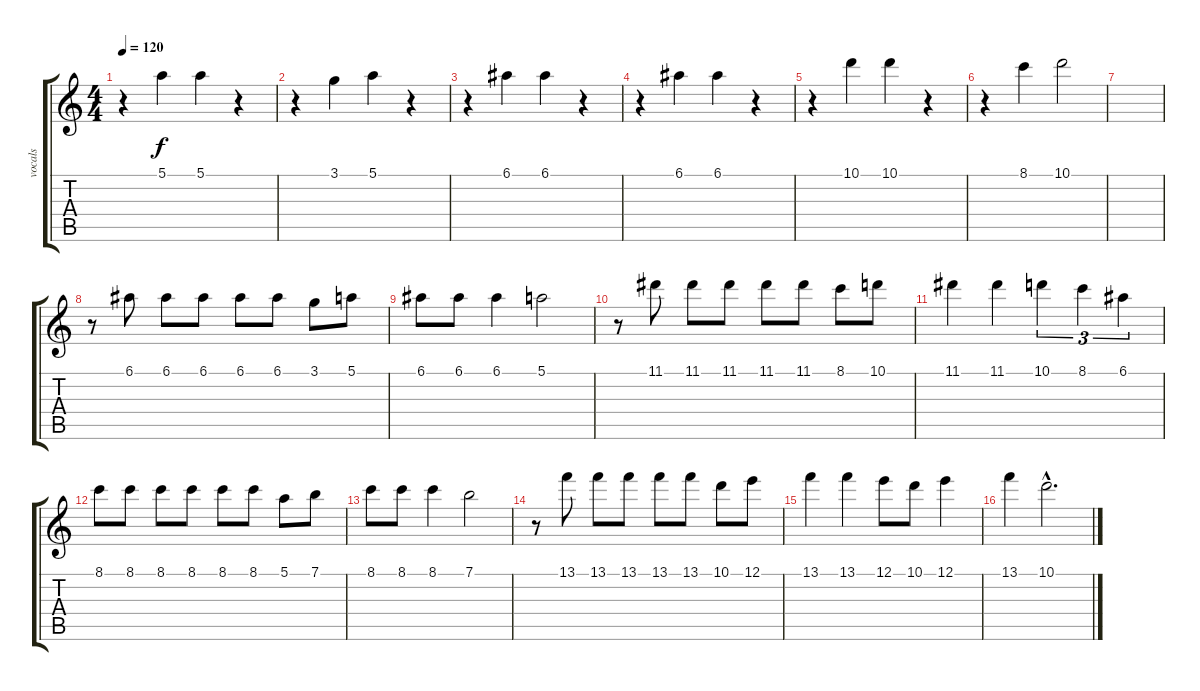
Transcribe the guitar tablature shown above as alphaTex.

\track ("vocals" "vocals") {instrument acousticguitarsteel}
\staff {score tabs}
\tuning (E4 B3 G3 D3 A2 E2) {hide}
\ts (4 4)
\tempo 120
\clef g2
\ks c
r.4{dy f} 5.1.4 5.1.4 r.4 |
r.4 3.1.4 5.1.4 r.4 |
r.4 6.1.4 6.1.4 r.4 |
r.4 6.1.4 6.1.4 r.4 |
r.4 10.1.4 10.1.4 r.4 |
r.4 8.1.4 10.1.2 |
|
r.8 6.1.8 6.1.8 6.1.8 6.1.8 6.1.8 3.1.8 5.1.8 |
6.1.8 6.1.8 6.1.4 5.1.2 |
r.8 11.1.8 11.1.8 11.1.8 11.1.8 11.1.8 8.1.8 10.1.8 |
11.1.4 11.1.4 10.1.4{tu (3 2)} 8.1.4{tu (3 2)} 6.1.4{tu (3 2)} |
8.1.8 8.1.8 8.1.8 8.1.8 8.1.8 8.1.8 5.1.8 7.1.8 |
8.1.8 8.1.8 8.1.4 7.1.2 |
r.8 13.1.8 13.1.8 13.1.8 13.1.8 13.1.8 10.1.8 12.1.8 |
13.1.4 13.1.4 12.1.8 10.1.8 12.1.4 |
13.1.4 10.1{hac}.2{d}
